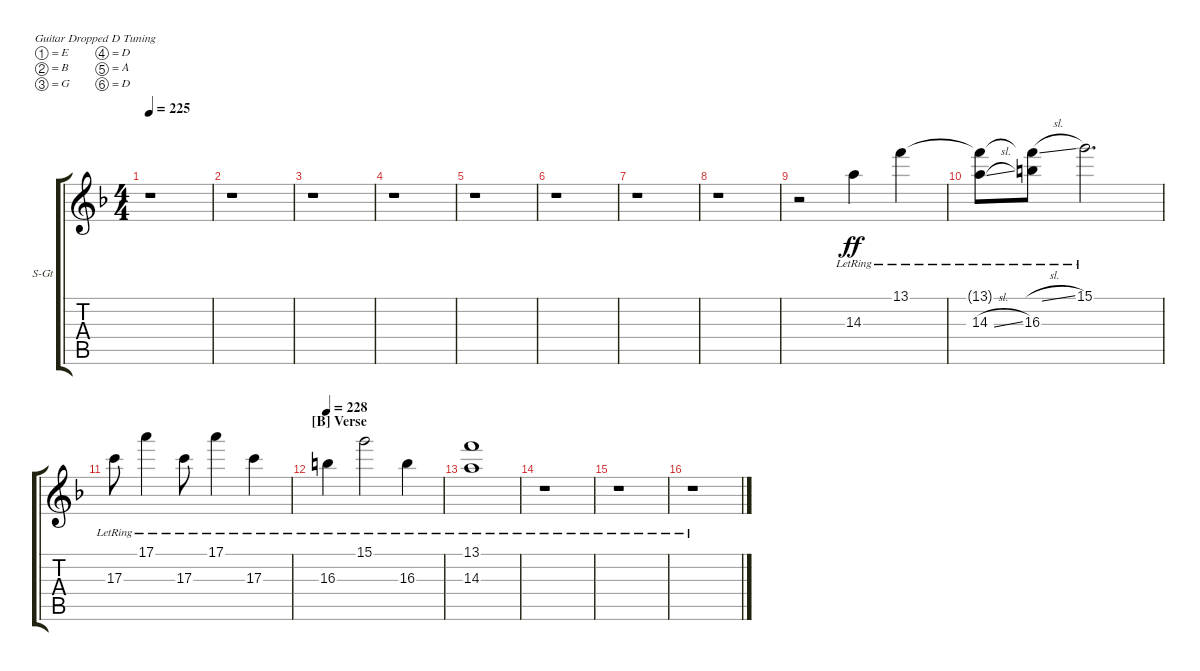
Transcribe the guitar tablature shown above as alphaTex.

\defaultSystemsLayout 4
\bracketExtendMode groupsimilarinstruments
\firstSystemTrackNameOrientation horizontal
\otherSystemsTrackNameOrientation horizontal
\track ("Paul's Guitar" "S-Gt") {instrument acousticguitarsteel}
\staff {score tabs}
\tuning (E4 B3 G3 D3 A2 D2)
\ts (4 4)
\tempo 225
\clef g2
\ks dminor
r.1{dy mp} |
r.1 |
r.1 |
r.1 |
r.1 |
r.1 |
r.1 |
r.1 |
r.2 14.3{lr}.4{dy ff} 13.1{lr}.4 |
(14.3{sl lr} 13.1{lr t}).8 (16.3{lr} 13.1{sl lr t}).8 15.1{lr}.2{d} |
17.3{lr}.8 17.1{lr}.4 17.3{lr}.8 17.1{lr}.4 17.3{lr}.4 |
\section ("B" "Verse")
\tempo 228
16.3{lr}.4 15.1{lr}.2 16.3{lr}.4 |
(14.3{lr} 13.1{lr}).1 |
r.1 |
r.1 |
r.1
